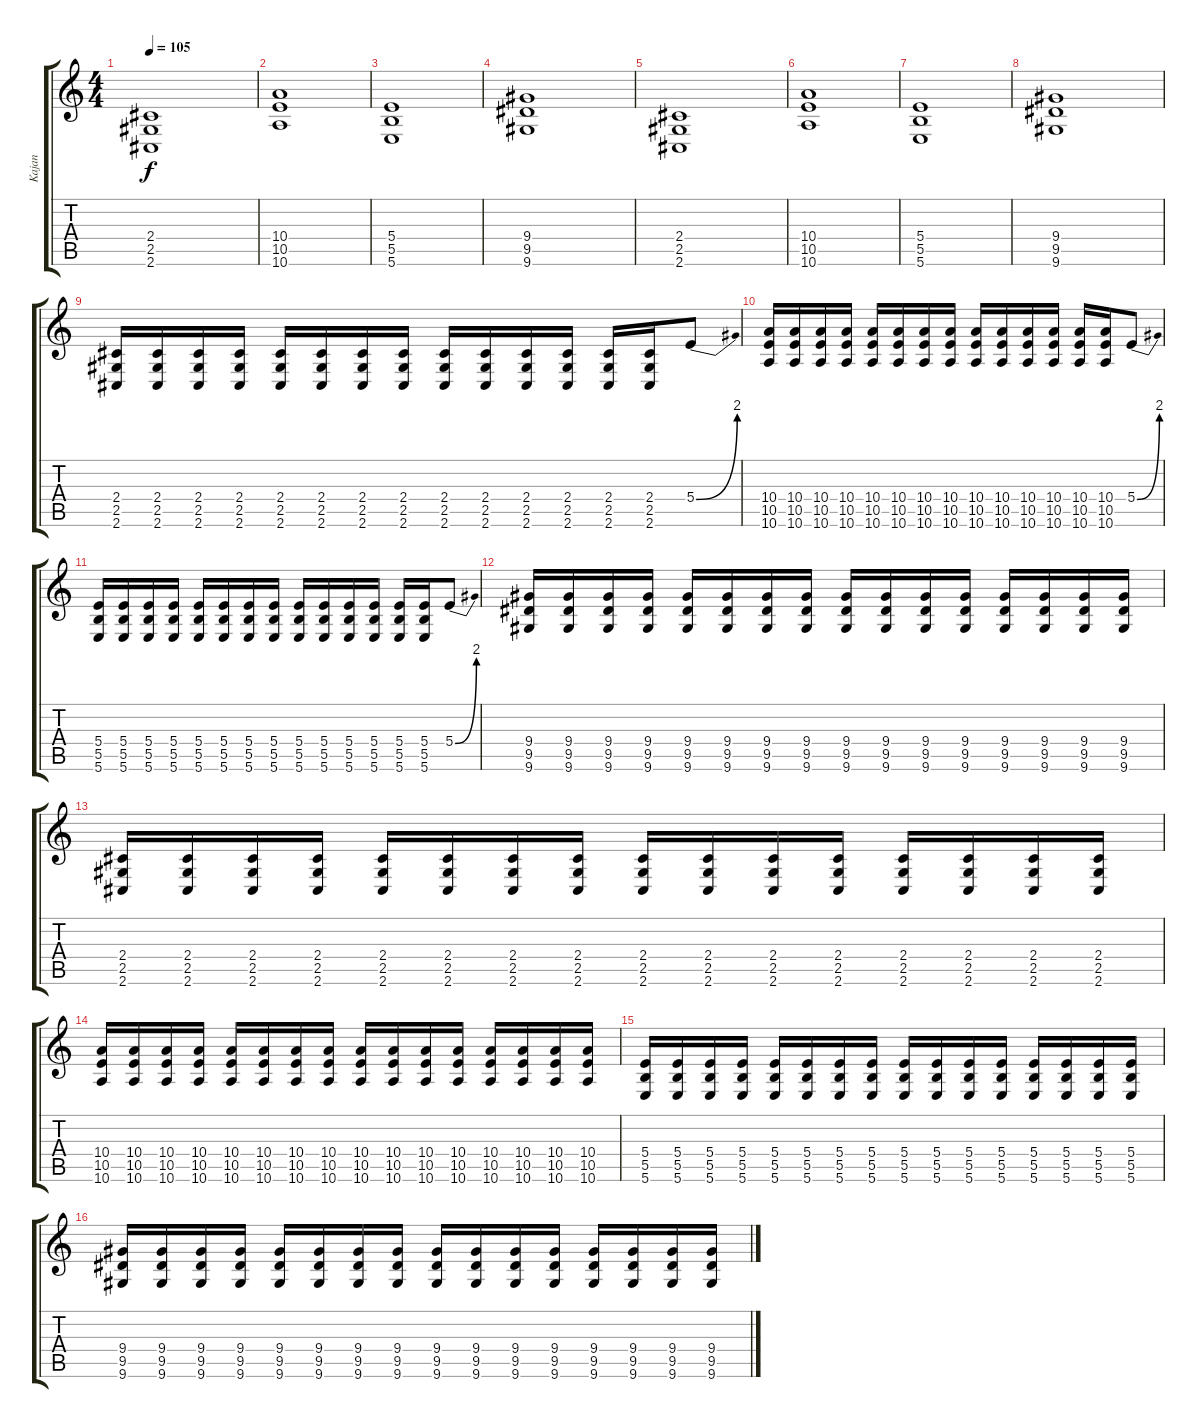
\track ("Kajan" "Kajan") {instrument distortionguitar}
\staff {score tabs}
\tuning (Db4 Ab3 E3 B2 Gb2 B1) {hide}
\ts (4 4)
\tempo 105
\clef g2
\ks c
(2.4 2.5 2.6).1{dy f} |
(10.4 10.5 10.6).1 |
(5.4 5.5 5.6).1 |
(9.4 9.5 9.6).1 |
(2.4 2.5 2.6).1 |
(10.4 10.5 10.6).1 |
(5.4 5.5 5.6).1 |
(9.4 9.5 9.6).1 |
(2.4 2.5 2.6).16 (2.4 2.5 2.6).16 (2.4 2.5 2.6).16 (2.4 2.5 2.6).16 (2.4 2.5 2.6).16 (2.4 2.5 2.6).16 (2.4 2.5 2.6).16 (2.4 2.5 2.6).16 (2.4 2.5 2.6).16 (2.4 2.5 2.6).16 (2.4 2.5 2.6).16 (2.4 2.5 2.6).16 (2.4 2.5 2.6).16 (2.4 2.5 2.6).16 5.4{be (bend 0 0 60 8)}.8 |
(10.4 10.5 10.6).16 (10.4 10.5 10.6).16 (10.4 10.5 10.6).16 (10.4 10.5 10.6).16 (10.4 10.5 10.6).16 (10.4 10.5 10.6).16 (10.4 10.5 10.6).16 (10.4 10.5 10.6).16 (10.4 10.5 10.6).16 (10.4 10.5 10.6).16 (10.4 10.5 10.6).16 (10.4 10.5 10.6).16 (10.4 10.5 10.6).16 (10.4 10.5 10.6).16 5.4{be (bend 0 0 60 8)}.8 |
(5.4 5.5 5.6).16 (5.4 5.5 5.6).16 (5.4 5.5 5.6).16 (5.4 5.5 5.6).16 (5.4 5.5 5.6).16 (5.4 5.5 5.6).16 (5.4 5.5 5.6).16 (5.4 5.5 5.6).16 (5.4 5.5 5.6).16 (5.4 5.5 5.6).16 (5.4 5.5 5.6).16 (5.4 5.5 5.6).16 (5.4 5.5 5.6).16 (5.4 5.5 5.6).16 5.4{be (bend 0 0 60 8)}.8 |
(9.4 9.5 9.6).16 (9.4 9.5 9.6).16 (9.4 9.5 9.6).16 (9.4 9.5 9.6).16 (9.4 9.5 9.6).16 (9.4 9.5 9.6).16 (9.4 9.5 9.6).16 (9.4 9.5 9.6).16 (9.4 9.5 9.6).16 (9.4 9.5 9.6).16 (9.4 9.5 9.6).16 (9.4 9.5 9.6).16 (9.4 9.5 9.6).16 (9.4 9.5 9.6).16 (9.4 9.5 9.6).16 (9.4 9.5 9.6).16 |
(2.4 2.5 2.6).16 (2.4 2.5 2.6).16 (2.4 2.5 2.6).16 (2.4 2.5 2.6).16 (2.4 2.5 2.6).16 (2.4 2.5 2.6).16 (2.4 2.5 2.6).16 (2.4 2.5 2.6).16 (2.4 2.5 2.6).16 (2.4 2.5 2.6).16 (2.4 2.5 2.6).16 (2.4 2.5 2.6).16 (2.4 2.5 2.6).16 (2.4 2.5 2.6).16 (2.4 2.5 2.6).16 (2.4 2.5 2.6).16 |
(10.4 10.5 10.6).16 (10.4 10.5 10.6).16 (10.4 10.5 10.6).16 (10.4 10.5 10.6).16 (10.4 10.5 10.6).16 (10.4 10.5 10.6).16 (10.4 10.5 10.6).16 (10.4 10.5 10.6).16 (10.4 10.5 10.6).16 (10.4 10.5 10.6).16 (10.4 10.5 10.6).16 (10.4 10.5 10.6).16 (10.4 10.5 10.6).16 (10.4 10.5 10.6).16 (10.4 10.5 10.6).16 (10.4 10.5 10.6).16 |
(5.4 5.5 5.6).16 (5.4 5.5 5.6).16 (5.4 5.5 5.6).16 (5.4 5.5 5.6).16 (5.4 5.5 5.6).16 (5.4 5.5 5.6).16 (5.4 5.5 5.6).16 (5.4 5.5 5.6).16 (5.4 5.5 5.6).16 (5.4 5.5 5.6).16 (5.4 5.5 5.6).16 (5.4 5.5 5.6).16 (5.4 5.5 5.6).16 (5.4 5.5 5.6).16 (5.4 5.5 5.6).16 (5.4 5.5 5.6).16 |
(9.4 9.5 9.6).16 (9.4 9.5 9.6).16 (9.4 9.5 9.6).16 (9.4 9.5 9.6).16 (9.4 9.5 9.6).16 (9.4 9.5 9.6).16 (9.4 9.5 9.6).16 (9.4 9.5 9.6).16 (9.4 9.5 9.6).16 (9.4 9.5 9.6).16 (9.4 9.5 9.6).16 (9.4 9.5 9.6).16 (9.4 9.5 9.6).16 (9.4 9.5 9.6).16 (9.4 9.5 9.6).16 (9.4 9.5 9.6).16
